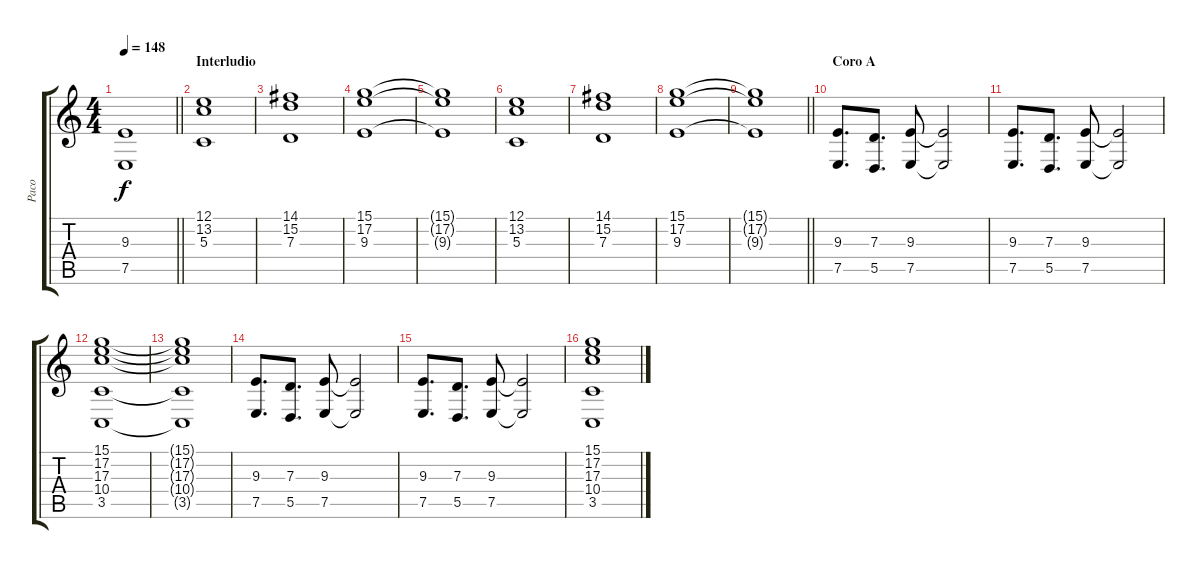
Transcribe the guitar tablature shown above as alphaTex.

\track ("Paco" "Paco") {instrument stringensemble1}
\staff {score tabs}
\tuning (E4 B3 G3 D3 A2 E2) {hide}
\ts (4 4)
\tempo 148
\clef g2
\barLineRight lightlight
\ks c
(9.3{t} 7.5{t}).1{dy f} |
\section ("" "Interludio")
(12.1 13.2 5.3).1 |
(14.1 15.2 7.3).1 |
(15.1 17.2 9.3).1 |
(15.1{t} 17.2{t} 9.3{t}).1 |
(12.1 13.2 5.3).1 |
(14.1 15.2 7.3).1 |
(15.1 17.2 9.3).1 |
\barLineRight lightlight
(15.1{t} 17.2{t} 9.3{t}).1 |
\section ("" "Coro A")
(9.3 7.5).8{d} (7.3 5.5).8{d} (9.3 7.5).8 (9.3{t} 7.5{t}).2 |
(9.3 7.5).8{d} (7.3 5.5).8{d} (9.3 7.5).8 (9.3{t} 7.5{t}).2 |
(15.1 17.2 17.3 10.4 3.5).1 |
(15.1{t} 17.2{t} 17.3{t} 10.4{t} 3.5{t}).1 |
(9.3 7.5).8{d} (7.3 5.5).8{d} (9.3 7.5).8 (9.3{t} 7.5{t}).2 |
(9.3 7.5).8{d} (7.3 5.5).8{d} (9.3 7.5).8 (9.3{t} 7.5{t}).2 |
(15.1 17.2 17.3 10.4 3.5).1
